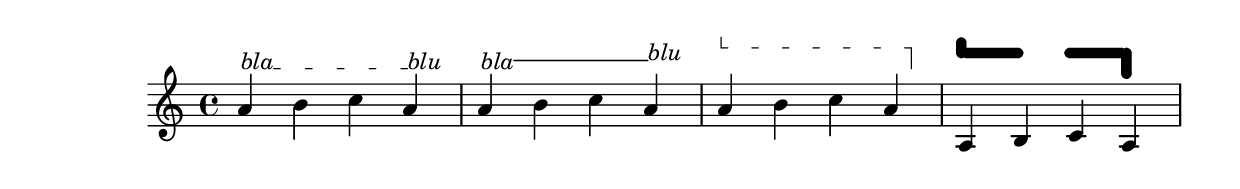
%% Do not edit this file; it is automatically
%% generated from LSR http://lsr.dsi.unimi.it
%% This file is in the public domain.
\version "2.13.16"

\header {
  lsrtags = "expressive-marks, text, tweaks-and-overrides"

%% Translation of GIT committish: d2119a9e5e951c6ae850322f41444ac98d1ed492
  texidoces = "
Las instrucciones @code{\\startTextSpan} y @code{\\stopTextSpan}
permiten la creación de elementos de extensión textuales tan
fácilmente como indicaciones de pedal u
octavaciones. Sobreescribimos ciertas propiedades del objeto
@code{TextSpanner} para modificar su salida.

"
  doctitlees = "Crear elementos de extensión textuales"

  texidoc = "
The @code{\\startTextSpan} and @code{\\stopTextSpan} commands allow the
creation of text spanners as easily as pedal indications or
octavations. Override some properties of the @code{TextSpanner} object
to modify its output.

"
  doctitle = "Creating text spanners"
} % begin verbatim

\paper { ragged-right = ##f }

\relative c'' {
  \override TextSpanner #'(bound-details left text) = #"bla"
  \override TextSpanner #'(bound-details right text) = #"blu"
  a4 \startTextSpan
  b4 c
  a4 \stopTextSpan

  \override TextSpanner #'style = #'line
  \once \override TextSpanner
    #'(bound-details left stencil-align-dir-y) = #CENTER
  a4 \startTextSpan
  b4 c
  a4 \stopTextSpan

  \override TextSpanner #'style = #'dashed-line
  \override TextSpanner #'(bound-details left text) =
    \markup { \draw-line #'(0 . 1) }
  \override TextSpanner #'(bound-details right text) =
    \markup { \draw-line #'(0 . -2) }
  \once \override TextSpanner #'(bound-details right padding) = #-2

  a4 \startTextSpan
  b4 c
  a4 \stopTextSpan

  \set Staff.middleCPosition = #-13
  \override TextSpanner #'dash-period = #10
  \override TextSpanner #'dash-fraction = #0.5
  \override TextSpanner #'thickness = #10
  a4 \startTextSpan
  b4 c
  a4 \stopTextSpan
}

